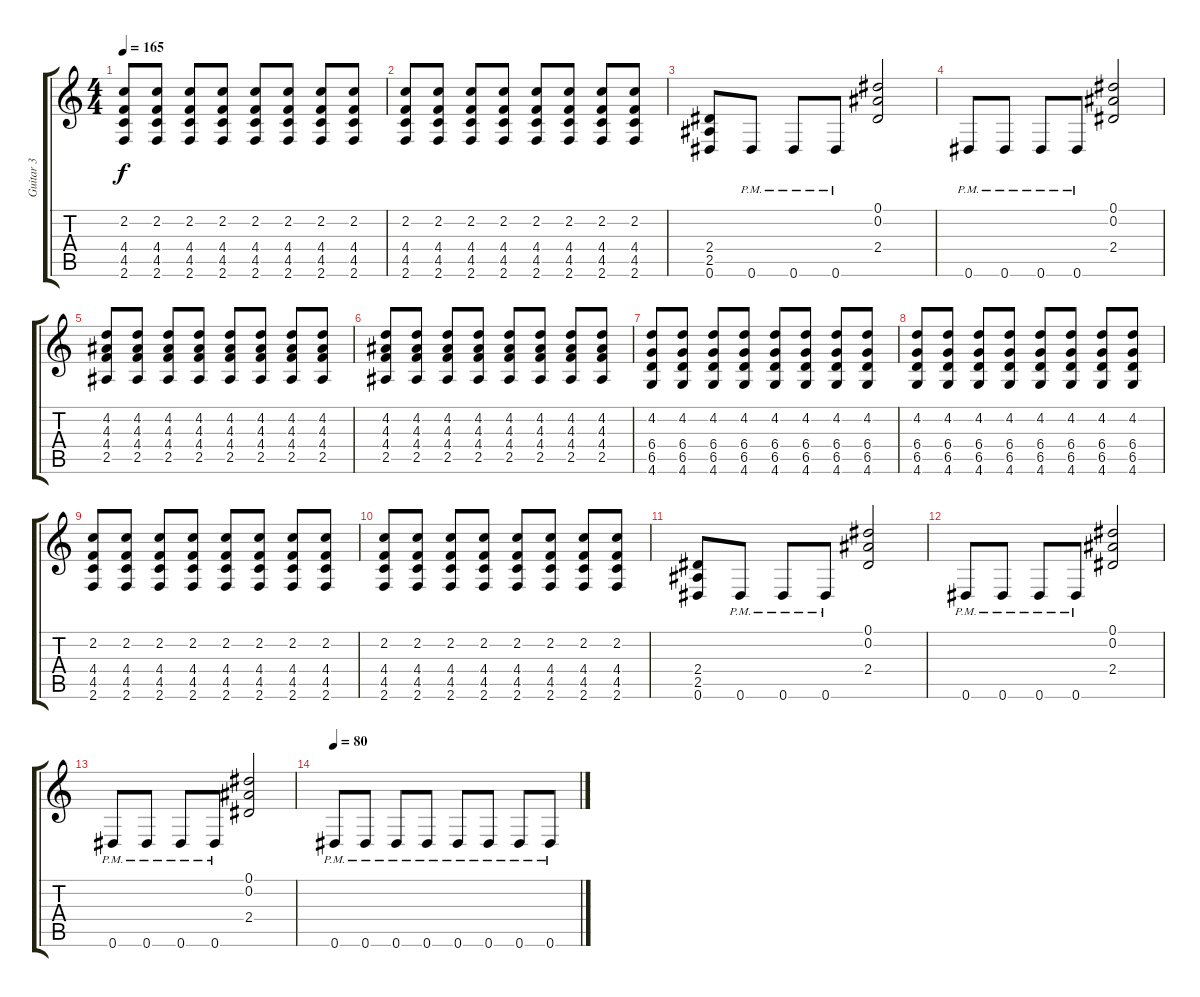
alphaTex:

\track ("Guitar 3" "Guitar 3") {instrument overdrivenguitar}
\staff {score tabs}
\tuning (Eb4 Bb3 Gb3 Db3 Ab2 Eb2) {hide}
\ts (4 4)
\tempo 165
\clef g2
\ks c
(2.2 4.4 4.5 2.6).8{dy f} (2.2 4.4 4.5 2.6).8 (2.2 4.4 4.5 2.6).8 (2.2 4.4 4.5 2.6).8 (2.2 4.4 4.5 2.6).8 (2.2 4.4 4.5 2.6).8 (2.2 4.4 4.5 2.6).8 (2.2 4.4 4.5 2.6).8 |
(2.2 4.4 4.5 2.6).8 (2.2 4.4 4.5 2.6).8 (2.2 4.4 4.5 2.6).8 (2.2 4.4 4.5 2.6).8 (2.2 4.4 4.5 2.6).8 (2.2 4.4 4.5 2.6).8 (2.2 4.4 4.5 2.6).8 (2.2 4.4 4.5 2.6).8 |
(2.4 2.5 0.6).8 0.6{pm}.8 0.6{pm}.8 0.6{pm}.8 (0.1 0.2 2.4).2 |
0.6{pm}.8 0.6{pm}.8 0.6{pm}.8 0.6{pm}.8 (0.1 0.2 2.4).2 |
(4.2 4.3 4.4 2.5).8{volume 13 balance 8} (4.2 4.3 4.4 2.5).8 (4.2 4.3 4.4 2.5).8 (4.2 4.3 4.4 2.5).8 (4.2 4.3 4.4 2.5).8 (4.2 4.3 4.4 2.5).8 (4.2 4.3 4.4 2.5).8 (4.2 4.3 4.4 2.5).8 |
(4.2 4.3 4.4 2.5).8 (4.2 4.3 4.4 2.5).8 (4.2 4.3 4.4 2.5).8 (4.2 4.3 4.4 2.5).8 (4.2 4.3 4.4 2.5).8 (4.2 4.3 4.4 2.5).8 (4.2 4.3 4.4 2.5).8 (4.2 4.3 4.4 2.5).8 |
(4.2 6.4 6.5 4.6).8 (4.2 6.4 6.5 4.6).8 (4.2 6.4 6.5 4.6).8 (4.2 6.4 6.5 4.6).8 (4.2 6.4 6.5 4.6).8 (4.2 6.4 6.5 4.6).8 (4.2 6.4 6.5 4.6).8 (4.2 6.4 6.5 4.6).8 |
(4.2 6.4 6.5 4.6).8 (4.2 6.4 6.5 4.6).8 (4.2 6.4 6.5 4.6).8 (4.2 6.4 6.5 4.6).8 (4.2 6.4 6.5 4.6).8 (4.2 6.4 6.5 4.6).8 (4.2 6.4 6.5 4.6).8 (4.2 6.4 6.5 4.6).8 |
(2.2 4.4 4.5 2.6).8 (2.2 4.4 4.5 2.6).8 (2.2 4.4 4.5 2.6).8 (2.2 4.4 4.5 2.6).8 (2.2 4.4 4.5 2.6).8 (2.2 4.4 4.5 2.6).8 (2.2 4.4 4.5 2.6).8 (2.2 4.4 4.5 2.6).8 |
(2.2 4.4 4.5 2.6).8 (2.2 4.4 4.5 2.6).8 (2.2 4.4 4.5 2.6).8 (2.2 4.4 4.5 2.6).8 (2.2 4.4 4.5 2.6).8 (2.2 4.4 4.5 2.6).8 (2.2 4.4 4.5 2.6).8 (2.2 4.4 4.5 2.6).8 |
(2.4 2.5 0.6).8 0.6{pm}.8 0.6{pm}.8 0.6{pm}.8 (0.1 0.2 2.4).2 |
0.6{pm}.8 0.6{pm}.8 0.6{pm}.8 0.6{pm}.8 (0.1 0.2 2.4).2 |
0.6{pm}.8 0.6{pm}.8 0.6{pm}.8 0.6{pm}.8 (0.1 0.2 2.4).2 |
\tempo 80
0.6{pm}.8 0.6{pm}.8 0.6{pm}.8 0.6{pm}.8 0.6{pm}.8 0.6{pm}.8 0.6{pm}.8 0.6{pm}.8
